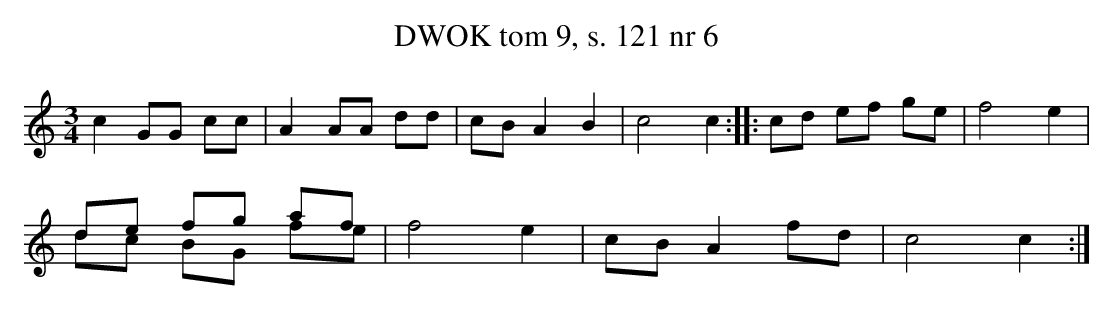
X:1
T:DWOK tom 9, s. 121 nr 6
L:1/16
M:3/4
K:C
c4 G2G2 c2c2|A4 A2A2 d2d2|c2B2 A4 B4|c8 c4::c2d2 e2f2 g2e2|f8 e4|
d2e2 f2g2 a2f2&d2c2 B2G2 f2e2|f8 e4|c2B2 A4 f2d2|c8 c4:|
